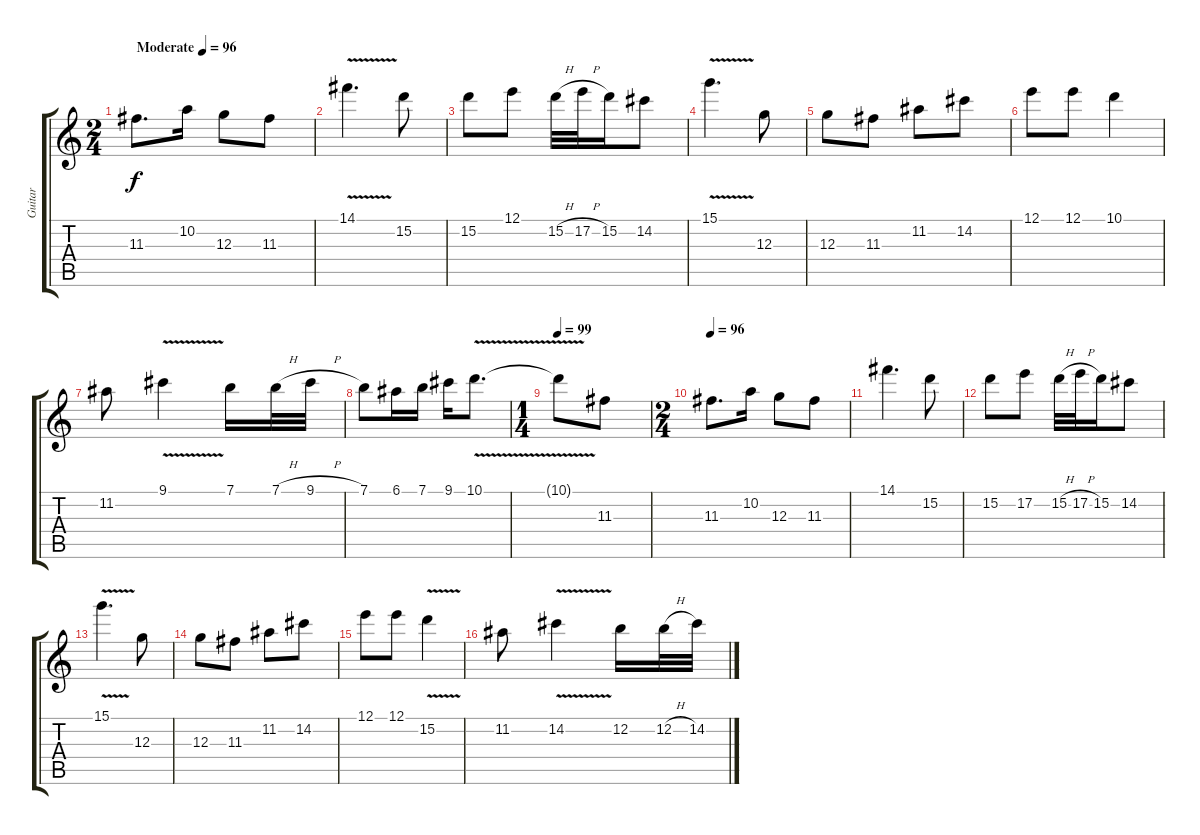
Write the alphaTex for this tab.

\track ("Guitar" "Guitar") {solo instrument acousticguitarnylon}
\staff {score tabs}
\tuning (E4 B3 G3 D3 A2 E2) {hide}
\ts (2 4)
\tempo (96 "Moderate")
\clef g2
\ks c
11.3.8{d dy f instrument acousticguitarnylon} 10.2.16 12.3.8 11.3.8 |
14.1{v}.4{d} 15.2.8 |
15.2.8 12.1.8 15.2{h}.32 17.2{h}.32 15.2.16 14.2.8 |
15.1{v}.4{d} 12.3.8 |
12.3.8 11.3.8 11.2.8 14.2.8 |
12.1.8 12.1.8 10.1.4 |
11.2.8 9.1{v}.4 7.1.16 7.1{h}.32 9.1{h}.32 |
7.1.8 6.1.16 7.1.16 9.1.16 10.1{v}.8{d} |
\ts (1 4)
\tempo 99
10.1{t}.8 11.3.8 |
\ts (2 4)
\tempo 96
11.3.8{d} 10.2.16 12.3.8 11.3.8 |
14.1.4{d} 15.2.8 |
15.2.8 17.2.8 15.2{h}.32 17.2{h}.32 15.2.16 14.2.8 |
15.1{v}.4{d} 12.3.8 |
12.3.8 11.3.8 11.2.8 14.2.8 |
12.1.8 12.1.8 15.2{v}.4 |
11.2.8 14.2{v}.4 12.2.16 12.2{h}.32 14.2{h}.32
